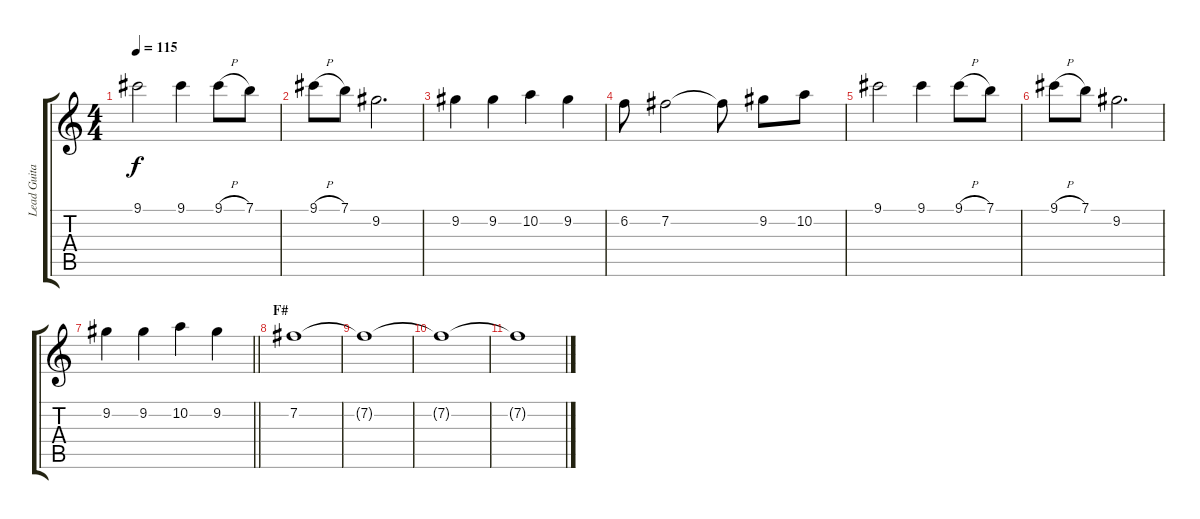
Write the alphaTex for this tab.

\track ("Lead Guitar" "Lead Guita") {instrument distortionguitar}
\staff {score tabs}
\tuning (E4 B3 G3 D3 A2 E2) {hide}
\ts (4 4)
\tempo 115
\clef g2
\ks c
9.1.2{dy f} 9.1.4 9.1{h}.8 7.1.8 |
9.1{h}.8 7.1.8 9.2.2{d} |
9.2.4 9.2.4 10.2.4 9.2.4 |
6.2.8 7.2.2 7.2{t}.8 9.2.8 10.2.8 |
9.1.2 9.1.4 9.1{h}.8 7.1.8 |
9.1{h}.8 7.1.8 9.2.2{d} |
\barLineRight lightlight
9.2.4 9.2.4 10.2.4 9.2.4 |
\section ("" "F#")
7.2.1 |
7.2{t}.1 |
7.2{t}.1 |
7.2{t}.1
